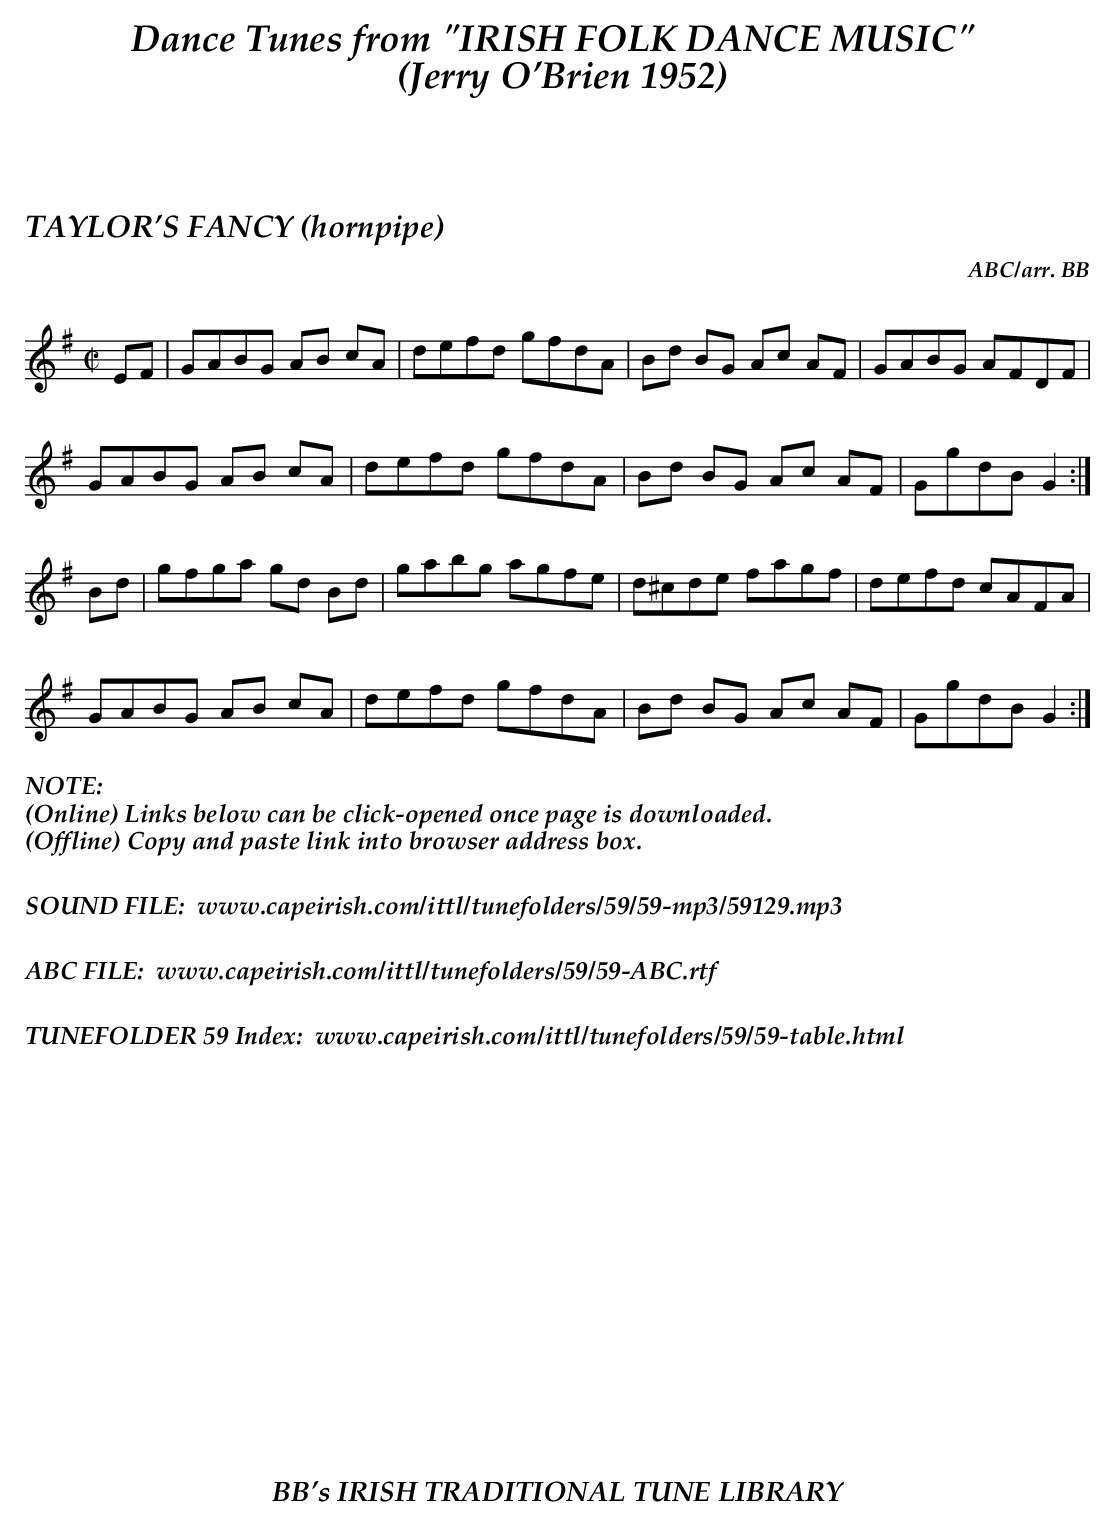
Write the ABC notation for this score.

X:1
T:TAYLOR'S FANCY (hornpipe)
C:ABC/arr. BB
M:C|
K:G
EF|GABG AB cA|defd gfdA|Bd BG Ac AF|GABG AFDF|
GABG AB cA|defd gfdA|Bd BG Ac AF|GgdB G2 :|
Bd|gfga gd Bd| gabg agfe|d^cde fagf|defd cAFA|
GABG AB cA|defd gfdA|Bd BG Ac AF|GgdB G2 :|
%%textfont "Palatino-BoldItalic" 16
%%begintext
%%NOTE:
(Online) Links below can be click-opened once page is downloaded.
(Offline) Copy and paste link into browser address box.
%%
%%
SOUND FILE:  www.capeirish.com/ittl/tunefolders/59/59-mp3/59129.mp3
%%
%%
ABC FILE:  www.capeirish.com/ittl/tunefolders/59/59-ABC.rtf
%%
%%
TUNEFOLDER 59 Index:  www.capeirish.com/ittl/tunefolders/59/59-table.html
